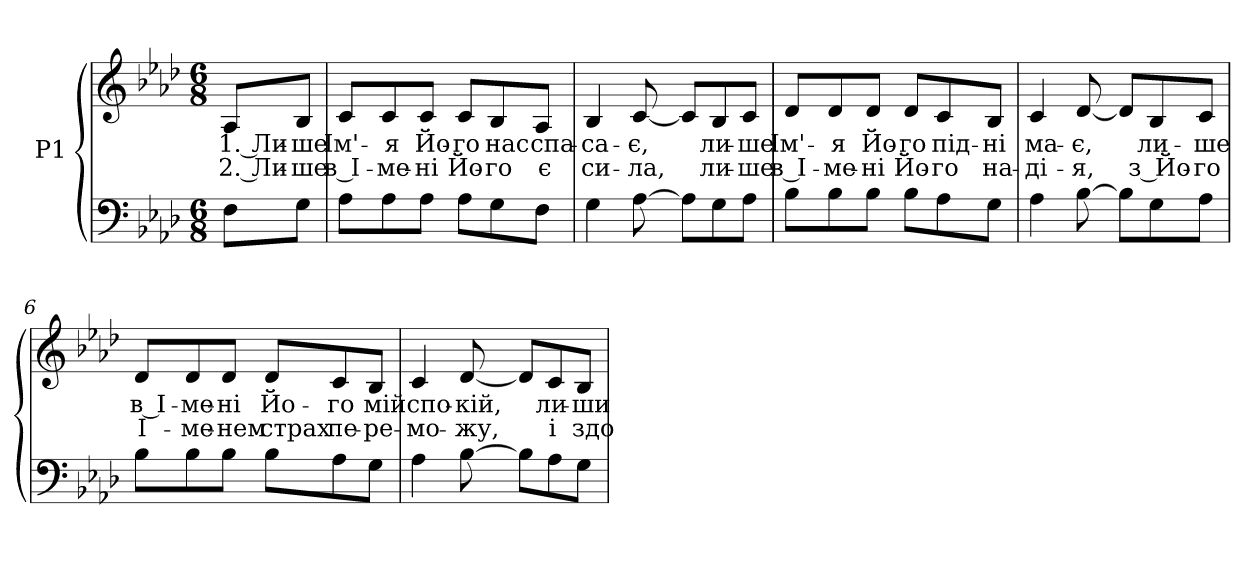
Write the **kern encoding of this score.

**kern	**kern	**text	**text
*part1	*part1	*part1	*part1
*staff2	*staff1	*staff1	*staff1
*I"P1	*	*	*
!!LO:PB:g=z
*clefF4	*clefG2	*	*
*k[b-e-a-d-]	*k[b-e-a-d-]	*	*
*f:	*f:	*	*
*M6/8	*M6/8	*	*
=1	=1	=1	=1
!	!	!LO:LY:b:color=#000000	!LO:LY:b:color=#000000
8Fi\L	8A-i/L	1. Ли-	2. Ли-
!	!	!LO:LY:b:color=#000000	!LO:LY:b:color=#000000
8Gi\J	8B-i/J	-ше	-ше
=2	=2	=2	=2
!	!	!LO:LY:b:color=#000000	!LO:LY:b:color=#000000
8A-i\L	8ci/L	Ім'-	в І-
!	!	!LO:LY:b:color=#000000	!LO:LY:b:color=#000000
8A-i\	8ci/	-я	-ме-
!	!	!LO:LY:b:color=#000000	!LO:LY:b:color=#000000
8A-i\J	8ci/J	Йо-	-ні
!	!	!LO:LY:b:color=#000000	!LO:LY:b:color=#000000
8A-i\L	8ci/L	-го	Йо-
!	!	!LO:LY:b:color=#000000	!LO:LY:b:color=#000000
8Gi\	8B-i/	нас	-го
!	!	!LO:LY:b:color=#000000	!LO:LY:b:color=#000000
8Fi\J	8A-i/J	спа-	є
=3	=3	=3	=3
!	!	!LO:LY:b:color=#000000	!LO:LY:b:color=#000000
4Gi\	4B-i/	-са-	си-
!	!	!LO:LY:b:color=#000000	!LO:LY:b:color=#000000
[>8A-i\	[<8ci/	-є,	-ла,
8A-i\L]	8ci/L]	.	.
!	!	!LO:LY:b:color=#000000	!LO:LY:b:color=#000000
8Gi\	8B-i/	ли-	ли-
!	!	!LO:LY:b:color=#000000	!LO:LY:b:color=#000000
8A-i\J	8ci/J	-ше	-ше
=4	=4	=4	=4
!	!	!LO:LY:b:color=#000000	!LO:LY:b:color=#000000
8B-i\L	8d-i/L	Ім'-	в І-
!	!	!LO:LY:b:color=#000000	!LO:LY:b:color=#000000
8B-i\	8d-i/	-я	-ме-
!	!	!LO:LY:b:color=#000000	!LO:LY:b:color=#000000
8B-i\J	8d-i/J	Йо-	-ні
!	!	!LO:LY:b:color=#000000	!LO:LY:b:color=#000000
8B-i\L	8d-i/L	-го	Йо-
!	!	!LO:LY:b:color=#000000	!LO:LY:b:color=#000000
8A-i\	8ci/	під-	-го
!	!	!LO:LY:b:color=#000000	!LO:LY:b:color=#000000
8Gi\J	8B-i/J	-ні	на-
=5	=5	=5	=5
!	!	!LO:LY:b:color=#000000	!LO:LY:b:color=#000000
4A-i\	4ci/	ма-	-ді-
!	!	!LO:LY:b:color=#000000	!LO:LY:b:color=#000000
[>8B-i\	[<8d-i/	-є,	-я,
8B-i\L]	8d-i/L]	.	.
!	!	!LO:LY:b:color=#000000	!LO:LY:b:color=#000000
8Gi\	8B-i/	ли-	з Йо-
!	!	!LO:LY:b:color=#000000	!LO:LY:b:color=#000000
8A-i\J	8ci/J	-ше	-го
!!LO:LB:g=z
=6	=6	=6	=6
!	!	!LO:LY:b:color=#000000	!LO:LY:b:color=#000000
8B-i\L	8d-i/L	в І-	І-
!	!	!LO:LY:b:color=#000000	!LO:LY:b:color=#000000
8B-i\	8d-i/	-ме-	-ме-
!	!	!LO:LY:b:color=#000000	!LO:LY:b:color=#000000
8B-i\J	8d-i/J	-ні	-нем
!	!	!LO:LY:b:color=#000000	!LO:LY:b:color=#000000
8B-i\L	8d-i/L	Йо-	страх
!	!	!LO:LY:b:color=#000000	!LO:LY:b:color=#000000
8A-i\	8ci/	-го	пе-
!	!	!LO:LY:b:color=#000000	!LO:LY:b:color=#000000
8Gi\J	8B-i/J	мій	-ре-
=7	=7	=7	=7
!	!	!LO:LY:b:color=#000000	!LO:LY:b:color=#000000
4A-i\	4ci/	спо-	-мо-
!	!	!LO:LY:b:color=#000000	!LO:LY:b:color=#000000
[>8B-i\	[<8d-i/	-кій,	-жу,
8B-i\L]	8d-i/L]	.	.
!	!	!LO:LY:b:color=#000000	!LO:LY:b:color=#000000
8A-i\	8ci/	ли-	і
!	!	!LO:LY:b:color=#000000	!LO:LY:b:color=#000000
8Gi\J	8B-i/J	-ши	здо-
=	=	=	=
*-	*-	*-	*-
